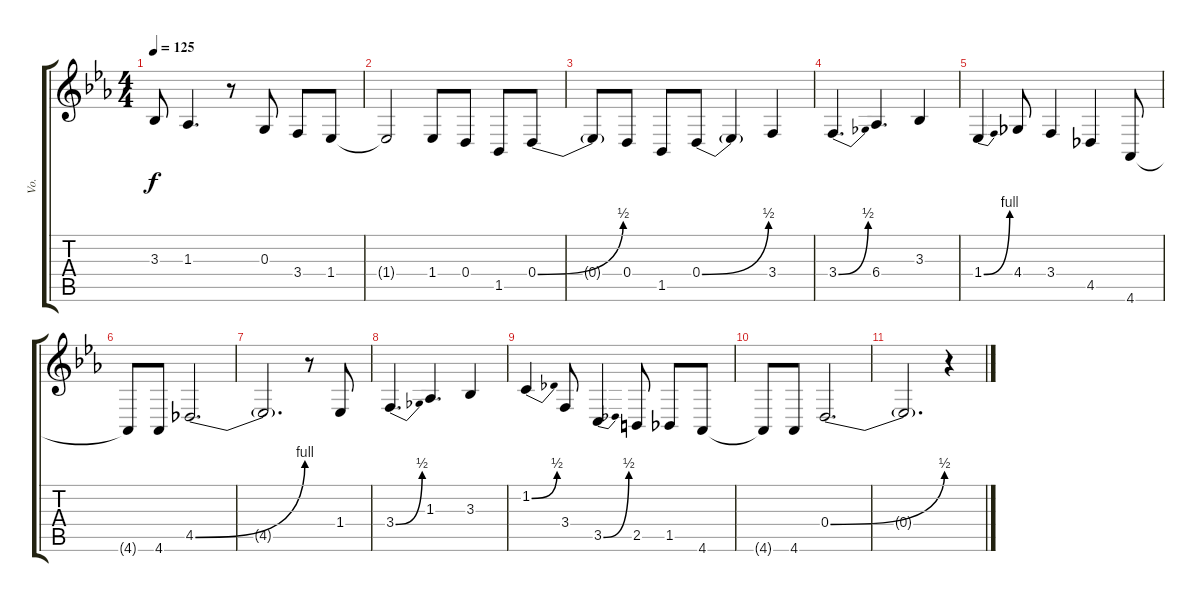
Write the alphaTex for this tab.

\track ("Vo." "Vo.") {instrument choiraahs}
\staff {score tabs}
\tuning (E4 B3 G3 D3 A2 E2) {hide}
\ts (4 4)
\tempo 125
\clef g2
\ks eb
3.3{t}.8{dy f} 1.3.4{d} r.8 0.3.8 3.4.8 1.4.8 |
1.4{t}.2 1.4.8 0.4.8 1.5.8 0.4{be (bend 0 0 60 2)}.8 |
0.4{t}.8 0.4.8 1.5.8 0.4{be (bend 0 0 60 2)}.8 0.4{t}.4 3.4.4 |
3.4{be (bend 0 0 60 2)}.4{d} 6.4.4{d} 3.3.4 |
1.4{be (bend 0 0 60 4)}.4 4.4.8 3.4.4 4.5.4 4.6.8 |
4.6{t}.8 4.6.8 4.5{be (bend 0 0 60 4)}.2{d} |
4.5{t}.2{d} r.8 1.4.8 |
3.4{be (bend 0 0 60 2)}.4{d} 1.3.4{d} 3.3.4 |
1.2{be (bend 0 0 60 2)}.4 3.4.8 3.5{be (bend 0 0 60 2)}.4 2.5.8 1.5.8 4.6.8 |
4.6{t}.8 4.6.8 0.4{be (bend 0 0 60 2)}.2{d} |
0.4{t}.2{d} r.4
